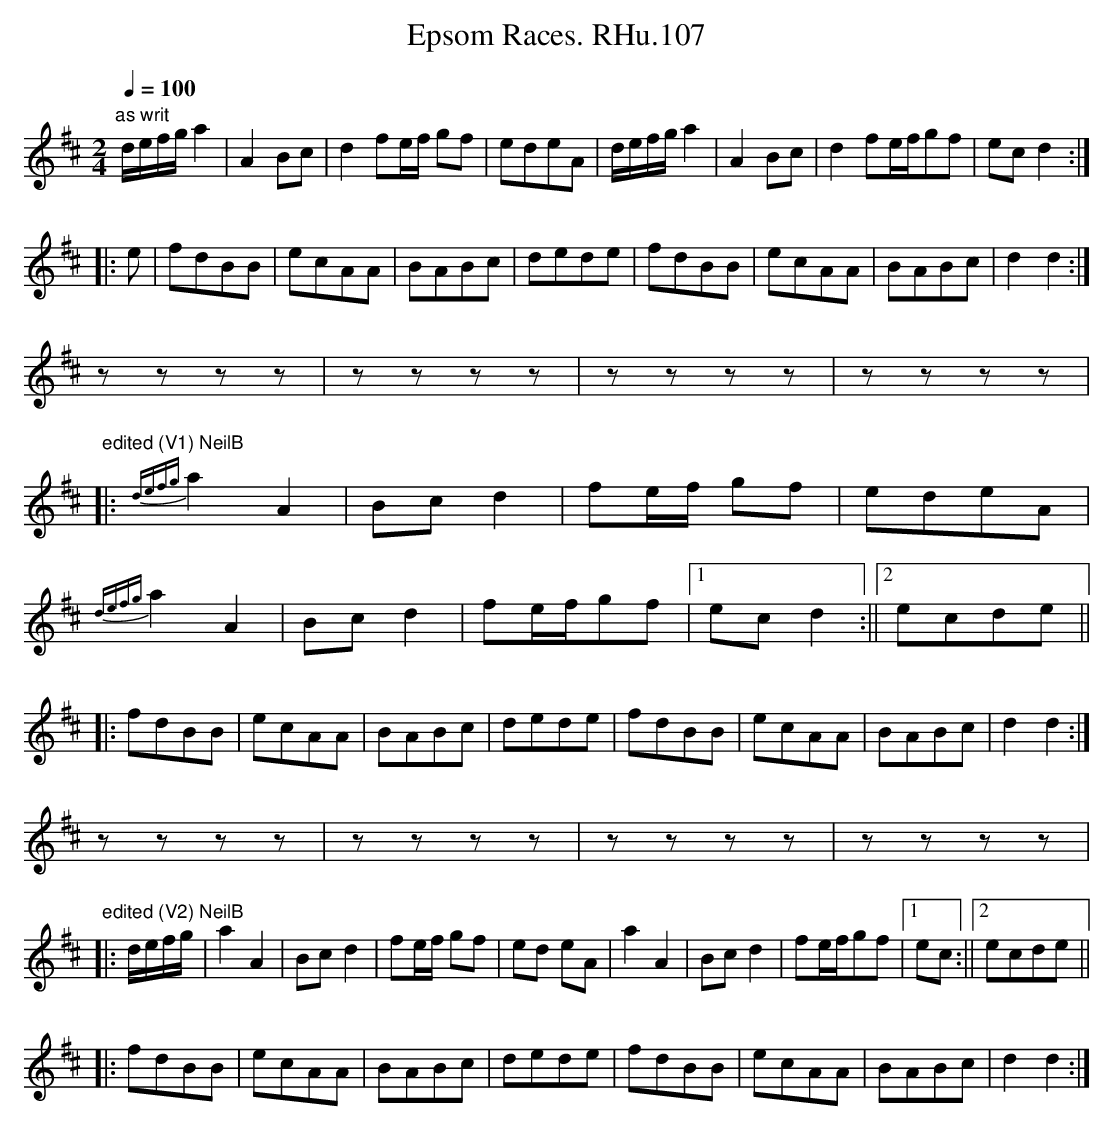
X:1
T:Epsom Races. RHu.107
M:2/4
L:1/8
Q:1/4=100
K:D
"as writ"
d/e/f/g/ a2|A2Bc|d2 fe/f/ gf| edeA |d/e/f/g/ a2|A2 Bc|d2 fe/f/gf|ecd2:|
|:e|fdBB|ecAA|BABc|dede|fdBB|ecAA|BABc|d2d2:|
zzzz|zzzz|zzzz|zzzz|
"edited (V1) NeilB"
|:{defg}a2A2|Bcd2| fe/f/ gf| edeA |
{defg} a2A2| Bcd2| fe/f/gf|[1ecd2:||[2ecde||
|:fdBB|ecAA|BABc|dede|fdBB|ecAA|BABc|d2d2:|
zzzz|zzzz|zzzz|zzzz|
"edited (V2) NeilB"
|:d/e/f/g/|a2A2|Bcd2| fe/f/ gf| ed eA|a2A2| Bcd2| fe/f/gf|[1 ec:||[2 ecde||
|:fdBB|ecAA|BABc|dede|fdBB|ecAA|BABc|d2d2:|
